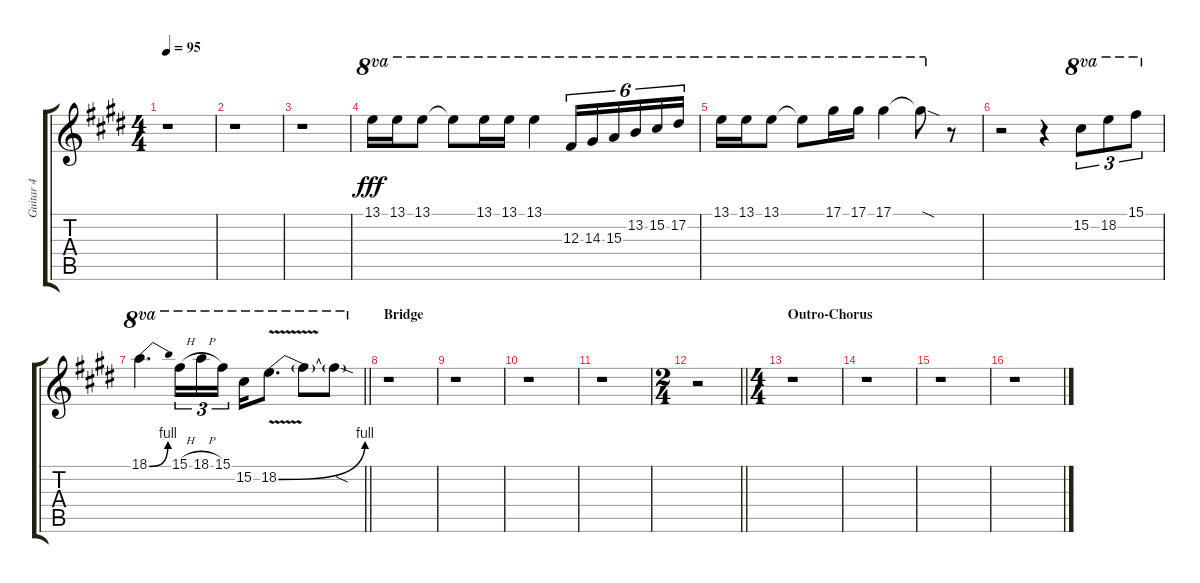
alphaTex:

\track ("Guitar 4" "Guitar 4") {instrument distortionguitar}
\staff {score tabs}
\tuning (Eb4 Bb3 Gb3 Db3 Ab2 Db2) {hide}
\ts (4 4)
\tempo 95
\clef g2
\ks e
r.1{dy f} |
r.1 |
r.1 |
13.1.16{ot 8va dy fff instrument distortionguitar} 13.1.16{ot 8va} 13.1.8{ot 8va} 13.1{t}.8{ot 8va} 13.1.16{ot 8va} 13.1.16{ot 8va} 13.1.4{ot 8va} 12.3.16{tu (6 4) ot 8va} 14.3.16{tu (6 4) ot 8va} 15.3.16{tu (6 4) ot 8va} 13.2.16{tu (6 4) ot 8va} 15.2.16{tu (6 4) ot 8va} 17.2.16{tu (6 4) ot 8va} |
13.1.16{ot 8va} 13.1.16{ot 8va} 13.1.8{ot 8va} 13.1{t}.8{ot 8va} 17.1.16{ot 8va} 17.1.16{ot 8va} 17.1.4{ot 8va} 17.1{sod t}.8{ot 8va} r.8 |
r.2 r.4 15.2.8{tu (3 2) ot 8va} 18.2.8{tu (3 2) ot 8va} 15.1.8{tu (3 2) ot 8va} |
\barLineRight lightlight
18.1{be (bend 0 0 60 4)}.4{d ot 8va} 15.1{h}.16{tu (3 2) ot 8va} 18.1{h}.16{tu (3 2) ot 8va} 15.1.16{tu (3 2) ot 8va} 15.2.16{ot 8va} 18.2{be (bend 0 0 60 4) v}.8{d ot 8va} 18.2{t}.8{ot 8va} 18.2{sod t}.8{ot 8va} |
\section ("" "Bridge")
r.1 |
r.1 |
r.1 |
r.1 |
\ts (2 4)
\barLineRight lightlight
r.2 |
\ts (4 4)
\section ("" "Outro-Chorus")
r.1 |
r.1 |
r.1 |
r.1
